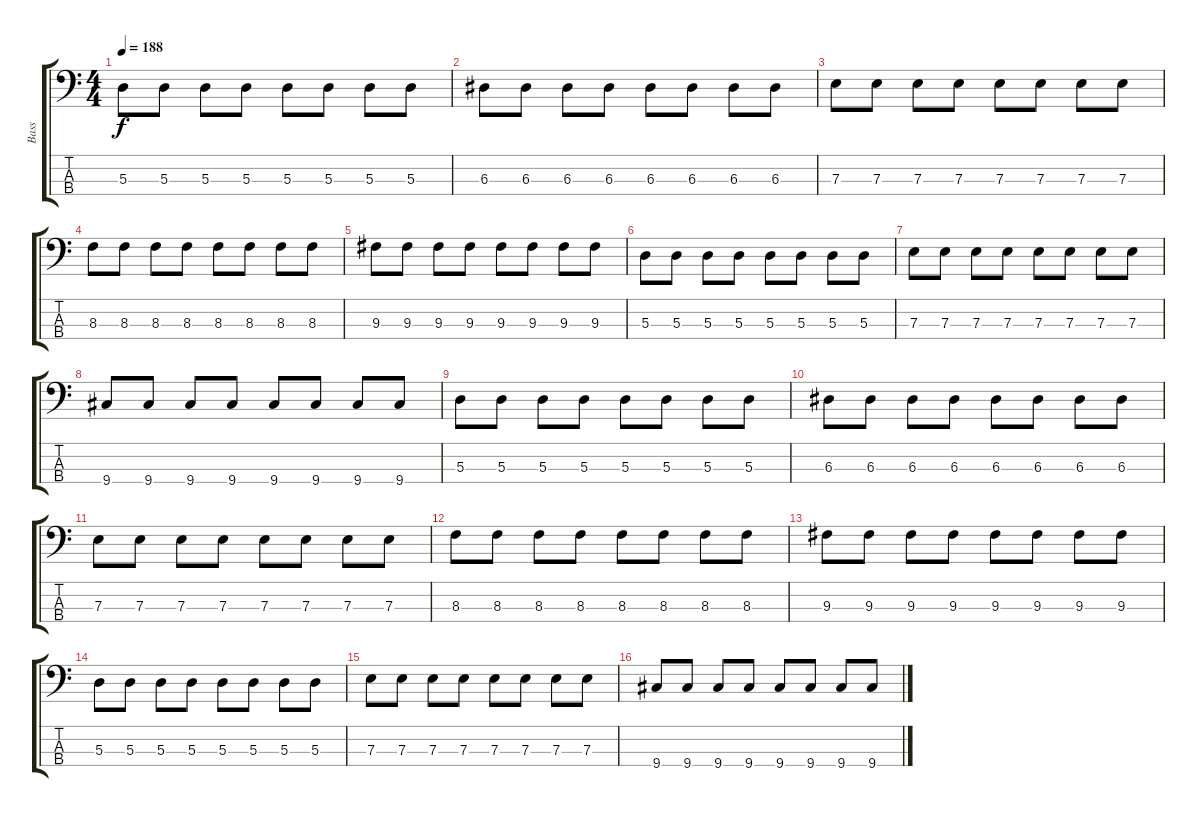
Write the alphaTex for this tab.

\track ("Bass" "Bass") {instrument electricbassfinger}
\staff {score tabs}
\tuning (G2 D2 A1 E1) {hide}
\ts (4 4)
\tempo 188
\clef f4
\ks c
5.3.8{dy f} 5.3.8 5.3.8 5.3.8 5.3.8 5.3.8 5.3.8 5.3.8 |
6.3.8 6.3.8 6.3.8 6.3.8 6.3.8 6.3.8 6.3.8 6.3.8 |
7.3.8 7.3.8 7.3.8 7.3.8 7.3.8 7.3.8 7.3.8 7.3.8 |
8.3.8 8.3.8 8.3.8 8.3.8 8.3.8 8.3.8 8.3.8 8.3.8 |
9.3.8 9.3.8 9.3.8 9.3.8 9.3.8 9.3.8 9.3.8 9.3.8 |
5.3.8 5.3.8 5.3.8 5.3.8 5.3.8 5.3.8 5.3.8 5.3.8 |
7.3.8 7.3.8 7.3.8 7.3.8 7.3.8 7.3.8 7.3.8 7.3.8 |
9.4.8 9.4.8 9.4.8 9.4.8 9.4.8 9.4.8 9.4.8 9.4.8 |
5.3.8 5.3.8 5.3.8 5.3.8 5.3.8 5.3.8 5.3.8 5.3.8 |
6.3.8 6.3.8 6.3.8 6.3.8 6.3.8 6.3.8 6.3.8 6.3.8 |
7.3.8 7.3.8 7.3.8 7.3.8 7.3.8 7.3.8 7.3.8 7.3.8 |
8.3.8 8.3.8 8.3.8 8.3.8 8.3.8 8.3.8 8.3.8 8.3.8 |
9.3.8 9.3.8 9.3.8 9.3.8 9.3.8 9.3.8 9.3.8 9.3.8 |
5.3.8 5.3.8 5.3.8 5.3.8 5.3.8 5.3.8 5.3.8 5.3.8 |
7.3.8 7.3.8 7.3.8 7.3.8 7.3.8 7.3.8 7.3.8 7.3.8 |
9.4.8 9.4.8 9.4.8 9.4.8 9.4.8 9.4.8 9.4.8 9.4.8
